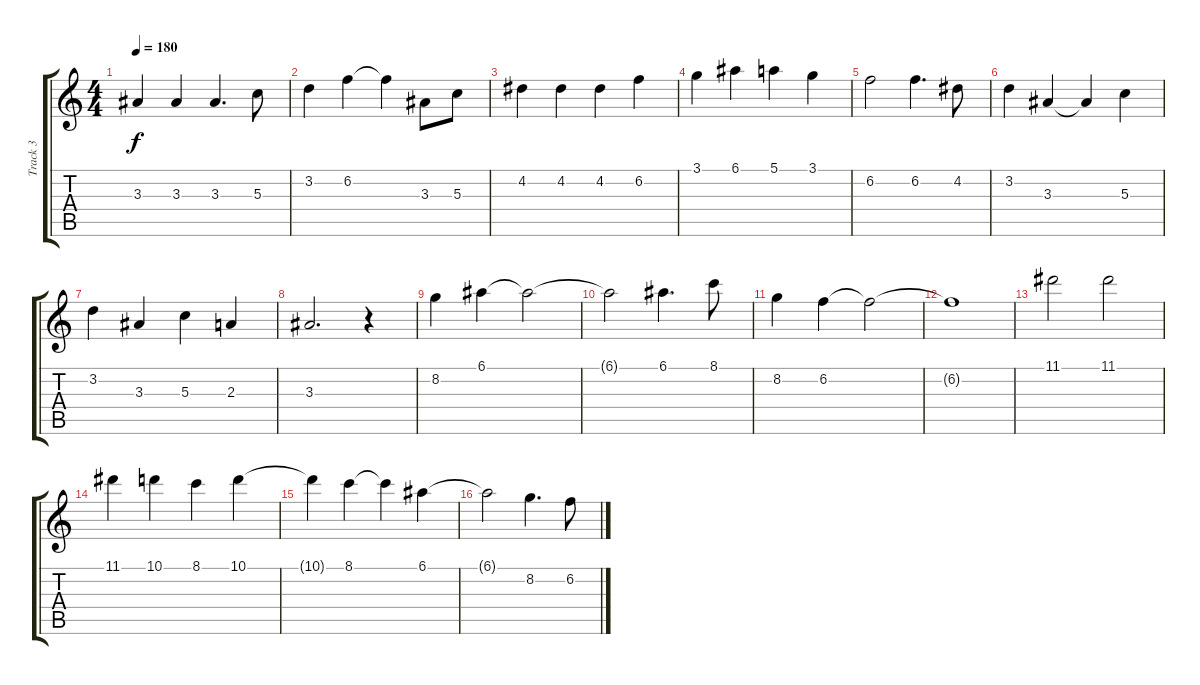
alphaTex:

\track ("Track 3" "Track 3") {instrument electricguitarjazz}
\staff {score tabs}
\tuning (E4 B3 G3 D3 A2 E2) {hide}
\ts (4 4)
\tempo 180
\clef g2
\ks c
3.3.4{dy f} 3.3.4 3.3.4{d} 5.3.8 |
3.2.4 6.2.4 6.2{t}.4 3.3.8 5.3.8 |
4.2.4 4.2.4 4.2.4 6.2.4 |
3.1.4 6.1.4 5.1.4 3.1.4 |
6.2.2 6.2.4{d} 4.2.8 |
3.2.4 3.3.4 3.3{t}.4 5.3.4 |
3.2.4 3.3.4 5.3.4 2.3.4 |
3.3.2{d} r.4 |
8.2.4 6.1.4 6.1{t}.2 |
6.1{t}.2 6.1.4{d} 8.1.8 |
8.2.4 6.2.4 6.2{t}.2 |
6.2{t}.1 |
11.1.2 11.1.2 |
11.1.4 10.1.4 8.1.4 10.1.4 |
10.1{t}.4 8.1.4 8.1{t}.4 6.1.4 |
6.1{t}.2 8.2.4{d} 6.2.8
